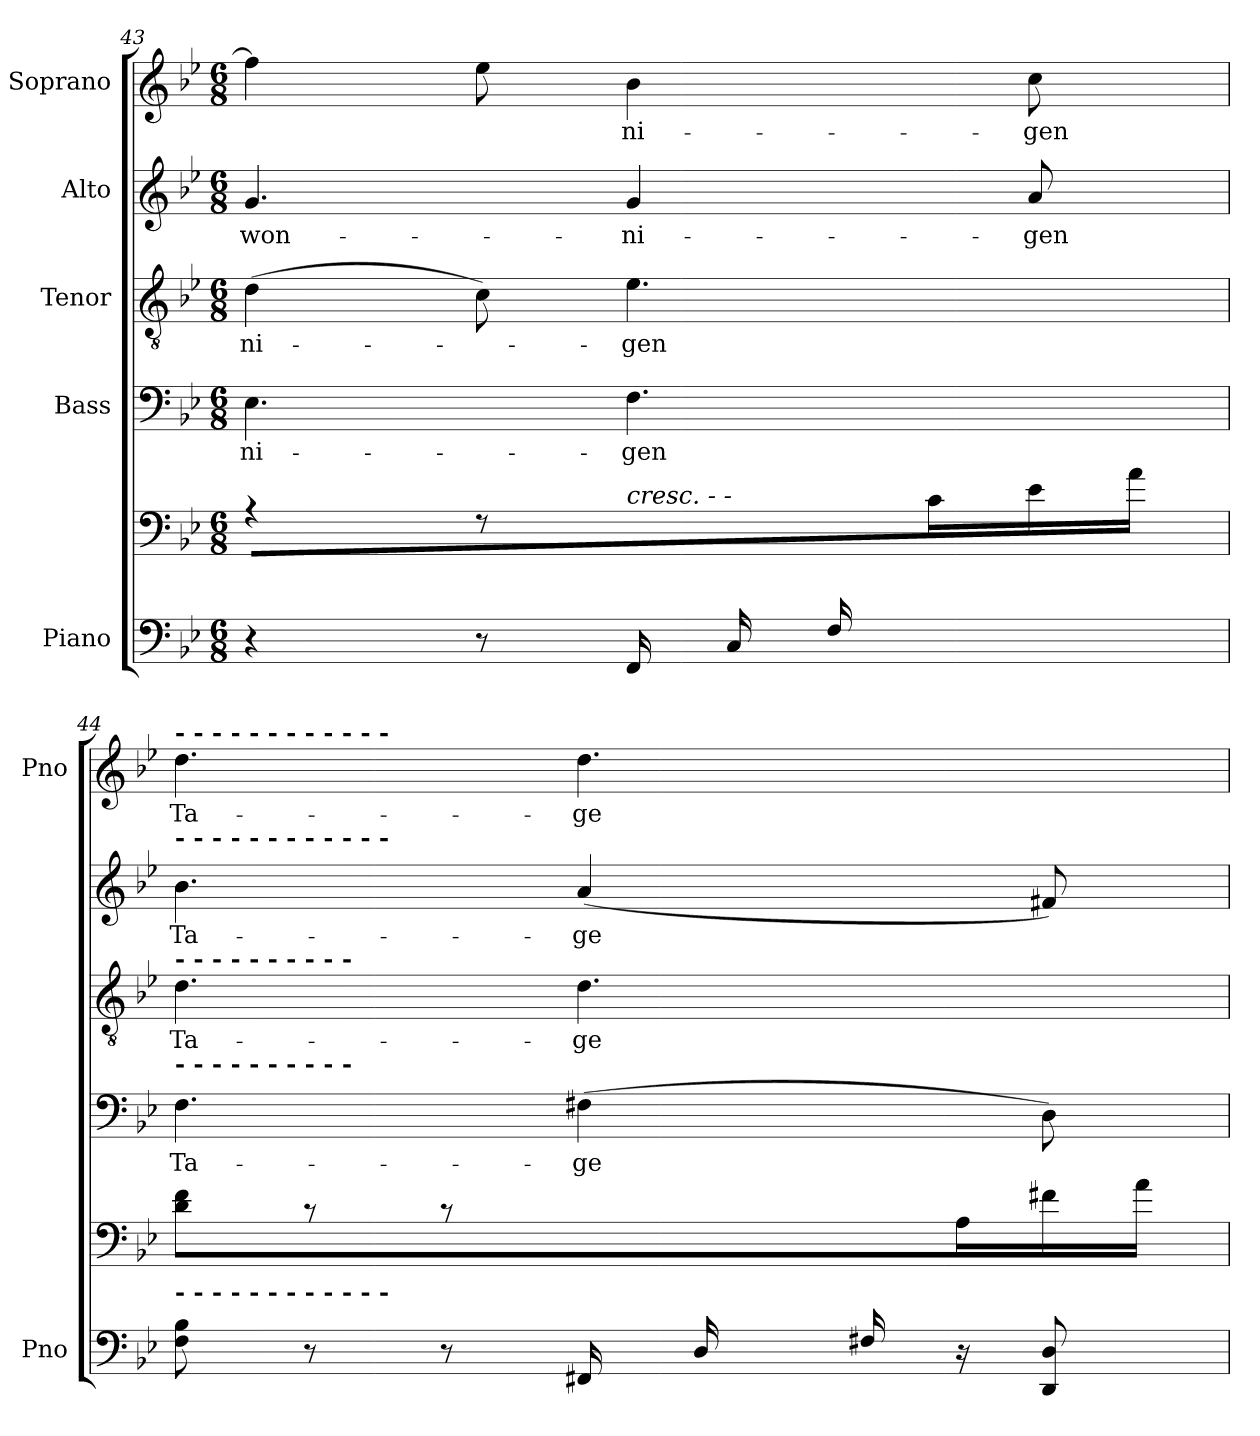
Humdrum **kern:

**kern	**kern	**kern	**text	**kern	**text	**kern	**text	**kern	**text
*part5	*part5	*part4	*part4	*part3	*part3	*part2	*part2	*part1	*part1
*staff6	*staff5	*staff4	*staff4	*staff3	*staff3	*staff2	*staff2	*staff1	*staff1
*I"Piano	*	*I"Bass	*	*I"Tenor	*	*I"Alto	*	*I"Soprano	*
*I'Pno	*	*	*	*	*	*	*	*I'Pno	*
*clefF4	*clefF4	*clefF4	*	*clefGv2	*	*clefG2	*	*clefG2	*
*k[b-e-]	*k[b-e-]	*k[b-e-]	*	*k[b-e-]	*	*k[b-e-]	*	*k[b-e-]	*
*B-:	*B-:	*B-:	*	*B-:	*	*B-:	*	*B-:	*
*M6/8	*M6/8	*M6/8	*	*M6/8	*	*M6/8	*	*M6/8	*
=43	=43	=43	=43	=43	=43	=43	=43	=43	=43
*^	*	*	*	*	*	*	*	*	*
!	!	!	!	!LO:LY:b	!	!LO:LY:b	!	!LO:LY:b	!	!
4.ryy	4r	4r	4.E-\	-ni-	(>4d\	-ni-	4.g/	won-	4ff\]	.
.	8r	8r	.	.	8c\)	.	.	.	8ee-\	.
!	!	!LO:TX:a:i:t=cresc.      -         -	!	!	!	!	!	!	!	!
!	!	!	!	!LO:LY:b	!	!LO:LY:b	!	!LO:LY:b	!	!LO:LY:b
(>16FF/LL	4.ryy	8.ryy	4.F\	-gen	4.e-\	-gen	4g/	-ni-	4b-\	-ni-
16C/	.	.	.	.	.	.	.	.	.	.
16F/	.	.	.	.	.	.	.	.	.	.
8.ryy	.	16c\	.	.	.	.	.	.	.	.
!	!	!	!	!	!	!	!	!LO:LY:b	!	!LO:LY:b
.	.	16e-\	.	.	.	.	8a/	-gen	8cc\	-gen
.	.	16a\JJ)	.	.	.	.	.	.	.	.
!!LO:LB:g=z
=44	=44	=44	=44	=44	=44	=44	=44	=44	=44	=44
!	!	!	!	!	!	!	!	!	!LO:TX:a:B:t=-            -            -            -            -            -           -           -           -            -           -            -	!
!	!	!	!	!	!	!	!LO:TX:a:B:t=-            -            -            -            -            -           -           -           -            -           -            -	!	!	!
!	!	!	!	!	!LO:TX:a:B:t=-            -            -            -            -            -           -           -           -            -	!	!	!	!	!
!	!	!	!LO:TX:a:B:t=-            -            -            -            -            -           -           -           -            -	!	!	!	!	!	!	!
!LO:TX:a:B:t=-            -            -            -            -            -           -           -           -            -           -            -	!	!	!	!	!	!	!	!	!	!
!	!	!	!	!LO:LY:b	!	!LO:LY:b	!	!LO:LY:b	!	!LO:LY:b
4.ryy	8F\ 8B-\	8d/ 8f/	4.F\	Ta-	4.d\	Ta-	4.b-\	Ta-	4.dd\	Ta-
.	8r	8r	.	.	.	.	.	.	.	.
.	8r	8r	.	.	.	.	.	.	.	.
!	!	!	!	!LO:LY:b	!	!LO:LY:b	!	!LO:LY:b	!	!LO:LY:b
(>16FF#X/LL	8.ryy	8.ryy	(>4F#X\	-ge	4.d\	-ge	(<4a/	-ge	4.dd\	-ge
16D/	.	.	.	.	.	.	.	.	.	.
16F#X/	.	.	.	.	.	.	.	.	.	.
8.ryy	16r	16A\	.	.	.	.	.	.	.	.
.	8DD/ 8D/	16f#X\	8D\)	.	.	.	8f#X/)	.	.	.
.	.	16a\JJ)	.	.	.	.	.	.	.	.
*v	*v	*	*	*	*	*	*	*	*	*
=	=	=	=	=	=	=	=	=	=
*-	*-	*-	*-	*-	*-	*-	*-	*-	*-
